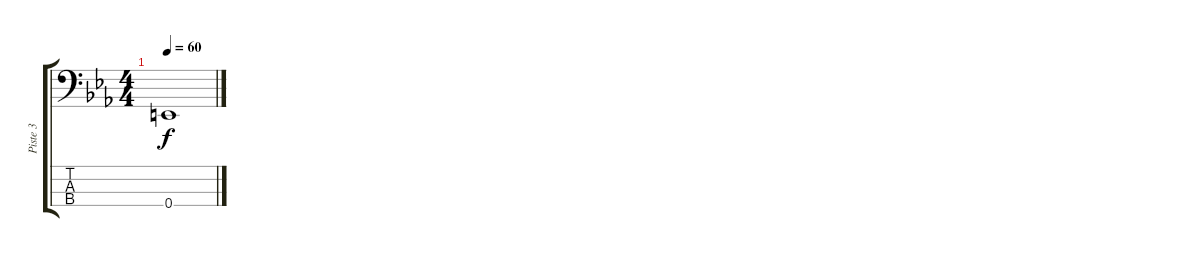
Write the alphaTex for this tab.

\track ("Piste 3" "Piste 3") {instrument acousticbass}
\staff {score tabs}
\tuning (G2 D2 A1 E1) {hide}
\ts (4 4)
\tempo 60
\clef f4
\ks eb
0.4{t}.1{dy f}
